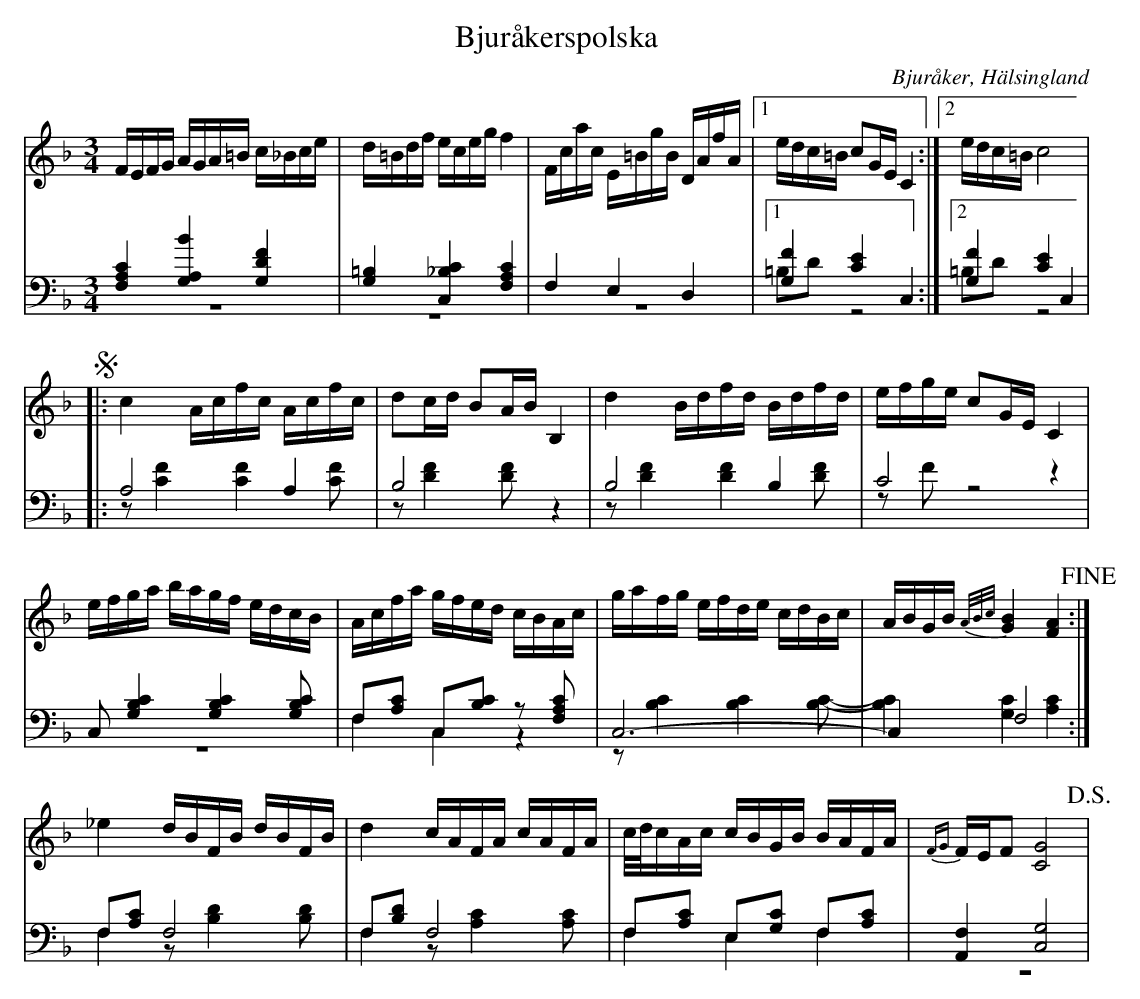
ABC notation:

X:1
T: Bjuråkerspolska
O: Bjuråker, Hälsingland
M: 3/4
L: 1/16
K: F
V:1
V:2
V:3 merge
V:1
FEFG AGA=B c_Bce|d=Bdf eceg f4|Fcac E=BgB DAfA|1 edc=B c2GE C4:|2 edc=B c8 |
!segno! |:c4 Acfc Acfc|d2cd B2AB B,4|d4 Bdfd Bdfd|efge c2GE C4|
efga bagf edcB|Acfa gfed cBAc|gafg efde cdBc|ABGB {A/B/c/}[G4B4] [F4A4] !fine!:|
_e4 dBFB dBFB|d4 cAFA cAFA|c/d/cAc cBGB BAFA|{FG}FEF2 [C8G8] !D.S.!|
V:2 clef=bass
[F,4A,4C4] [G,4A,4B4] [G,4D4F4]|[G,4=B,4] [C,4_B,4C4] [F,4A,4C4]|F,4 E,4 D,4|1 [G,4F4] [C4E4] C,4:|2 [G,4F4] [C4E4] C,4 |
|:A,8 A,4|B,8 z4|B,8  B,4|C8 z4|
C,2 [G,4B,4C4] [G,4B,4C4] [G,2B,2C2]|F,2[A,2C2] C,2[B,2C2] z2 [F,2A,2C2]|C,12-|C,4 F,8:|
F,2[A,2C2] F,8|F,2[B,2D2] F,8|F,2[A,2C2] E,2[G,2C2] F,2[A,2C2]|[A,,4F,4] [C,8G,8] |
V:3 clef=bass
z12|z12|z12|1 =B,2D2 z8:|2 =B,2D2 z8|
|:z2 [C4F4] [C4F4] [C2F2]|z2 [D4F4] [D2F2] z4|z2 [D4F4] [D4F4] [D2F2]|z2 F2 z8|
z12|F,4 C,4 z4|z2 [B,4C4] [B,4C4] [B,2C2]-|[B,4C4] [G,4C4] [A,4C4]:|
F,4 z2 [B,4D4] [B,2D2]|F,4 z2 [A,4C4] [A,2C2]|F,4 E,4 F,4|z12|
